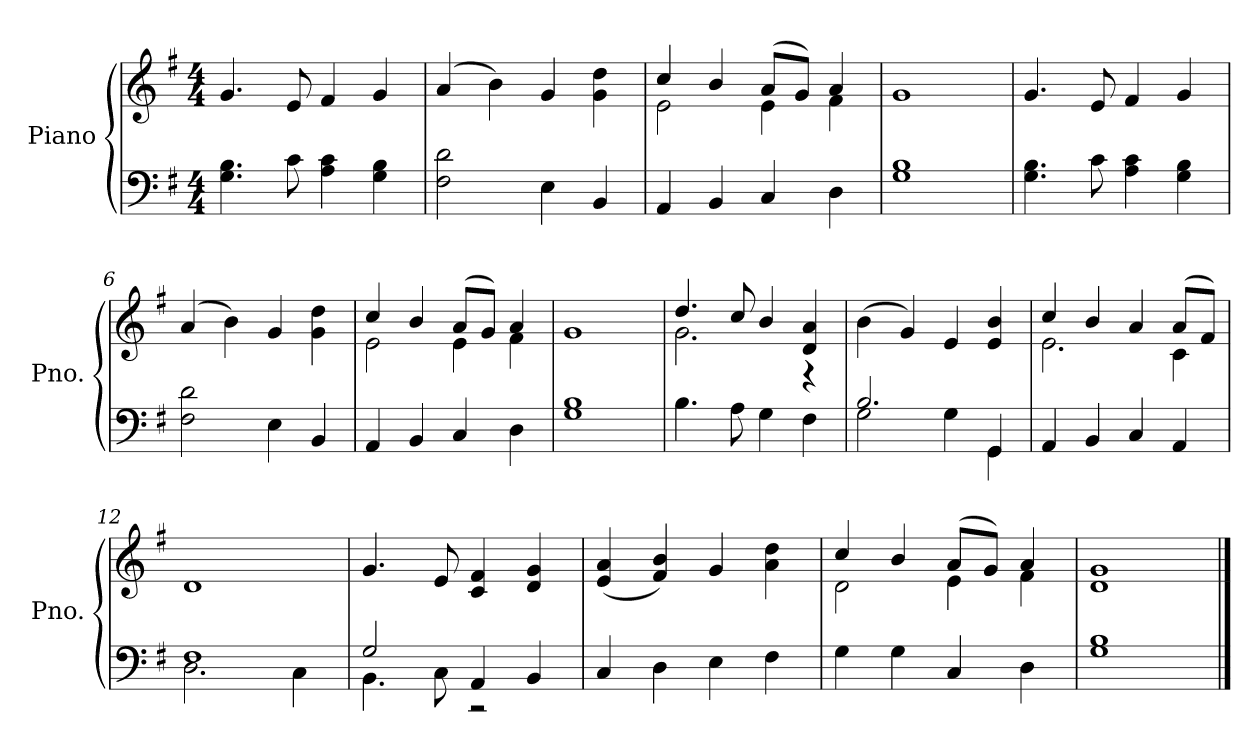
**kern	**kern
*part1	*part1
*staff2	*staff1
*I"Piano	*
*I'Pno.	*
*clefF4	*clefG2
*k[f#]	*k[f#]
*M4/4	*M4/4
=1	=1
4.G\ 4.B\	4.g/
8c\	8e/
4A\ 4c\	4f#/
4G\ 4B\	4g/
=2	=2
2F#\ 2d\	(>4a/
.	4b\)
4E\	4g/
4BB/	4g\ 4dd\
=3	=3
*	*^
4AA/	4cc/	2e\
4BB/	4b/	.
4C/	(>8a/L	4e\
.	8g/J)	.
4D\	4a/	4f#\
*	*v	*v
=4	=4
1G 1B	1g
=5	=5
4.G\ 4.B\	4.g/
8c\	8e/
4A\ 4c\	4f#/
4G\ 4B\	4g/
=6	=6
2F#\ 2d\	(>4a/
.	4b\)
4E\	4g/
4BB/	4g\ 4dd\
=7	=7
*	*^
4AA/	4cc/	2e\
4BB/	4b/	.
4C/	(>8a/L	4e\
.	8g/J)	.
4D\	4a/	4f#\
*	*v	*v
=8	=8
1G 1B	1g
!!LO:LB:g=z
=9	=9
*	*^
4.B\	4.dd/	2.g\
8A\	8cc/	.
4G\	4b/	.
4F#\	4d/ 4a/	4r
*	*v	*v
=10	=10
*^	*
2.B/	2G\	(>4b\
.	.	4g/)
.	4G\	4e/
4GG/	4GG\	4e/ 4b/
*v	*v	*
=11	=11
*	*^
4AA/	4cc/	2.e\
4BB/	4b/	.
4C/	4a/	.
4AA/	(>8a/L	4c\
.	8f#/J)	.
*	*v	*v
=12	=12
*^	*
1F#	2.D\	1d
.	4C\	.
=13	=13	=13
2G/	4.BB\	4.g/
.	8C\	8e/
4AA/	2r	4c/ 4f#/
4BB/	.	4d/ 4g/
*v	*v	*
=14	=14
4C/	(<4e/ 4a/
4D\	4f#/ 4b/)
4E\	4g/
4F#\	4a\ 4dd\
=15	=15
*	*^
4G\	4cc/	2d\
4G\	4b/	.
4C/	(>8a/L	4e\
.	8g/J)	.
4D\	4a/	4f#\
*	*v	*v
=16	=16
1G 1B	1d 1g
==	==
*-	*-
